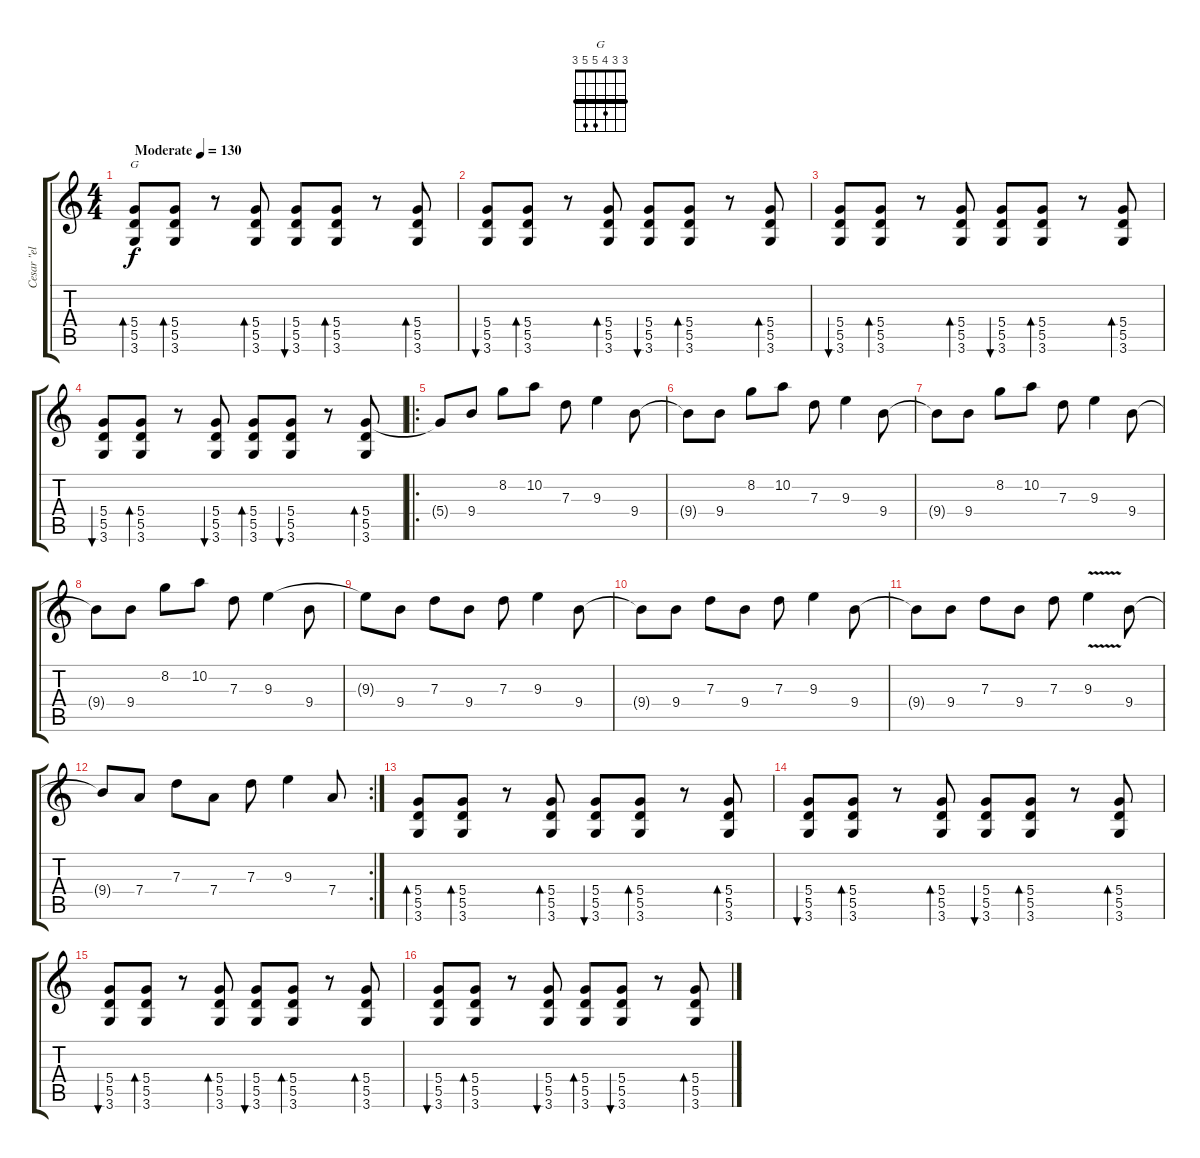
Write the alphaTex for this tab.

\track ("Cesar \"el vampiro\" Lopez" "Cesar \"el ") {instrument distortionguitar}
\staff {score tabs}
\tuning (E4 B3 G3 D3 A2 E2) {hide}
\chord ("G" 3 3 4 5 5 3) {barre 3}
\ts (4 4)
\tempo (130 "Moderate")
\clef g2
\ks c
(5.4 5.5 3.6).8{bd 60 ch "G" dy f instrument distortionguitar} (5.4 5.5 3.6).8{bd 60} r.8 (5.4 5.5 3.6).8{bd 60} (5.4 5.5 3.6).8{bu 60} (5.4 5.5 3.6).8{bd 60} r.8 (5.4 5.5 3.6).8{bd 60} |
(5.4 5.5 3.6).8{bu 60} (5.4 5.5 3.6).8{bd 60} r.8 (5.4 5.5 3.6).8{bd 60} (5.4 5.5 3.6).8{bu 60} (5.4 5.5 3.6).8{bd 60} r.8 (5.4 5.5 3.6).8{bd 60} |
(5.4 5.5 3.6).8{bu 60} (5.4 5.5 3.6).8{bd 60} r.8 (5.4 5.5 3.6).8{bd 60} (5.4 5.5 3.6).8{bu 60} (5.4 5.5 3.6).8{bd 60} r.8 (5.4 5.5 3.6).8{bd 60} |
(5.4 5.5 3.6).8{bu 60} (5.4 5.5 3.6).8{bd 60} r.8 (5.4 5.5 3.6).8{bu 60} (5.4 5.5 3.6).8{bd 60} (5.4 5.5 3.6).8{bu 60} r.8 (5.4 5.5 3.6).8{bd 60} |
\ro
5.4{t}.8 9.4.8 8.2.8 10.2.8 7.3.8 9.3.4 9.4.8 |
9.4{t}.8 9.4.8 8.2.8 10.2.8 7.3.8 9.3.4 9.4.8 |
9.4{t}.8 9.4.8 8.2.8 10.2.8 7.3.8 9.3.4 9.4.8 |
9.4{t}.8 9.4.8 8.2.8 10.2.8 7.3.8 9.3.4 9.4.8 |
9.3{t}.8 9.4.8 7.3.8 9.4.8 7.3.8 9.3.4 9.4.8 |
9.4{t}.8 9.4.8 7.3.8 9.4.8 7.3.8 9.3.4 9.4.8 |
9.4{t}.8 9.4.8 7.3.8 9.4.8 7.3.8 9.3{v}.4 9.4.8 |
\rc 2
9.4{t}.8 7.4.8 7.3.8 7.4.8 7.3.8 9.3.4 7.4.8 |
(5.4 5.5 3.6).8{bd 60} (5.4 5.5 3.6).8{bd 60} r.8 (5.4 5.5 3.6).8{bd 60} (5.4 5.5 3.6).8{bu 60} (5.4 5.5 3.6).8{bd 60} r.8 (5.4 5.5 3.6).8{bd 60} |
(5.4 5.5 3.6).8{bu 60} (5.4 5.5 3.6).8{bd 60} r.8 (5.4 5.5 3.6).8{bd 60} (5.4 5.5 3.6).8{bu 60} (5.4 5.5 3.6).8{bd 60} r.8 (5.4 5.5 3.6).8{bd 60} |
(5.4 5.5 3.6).8{bu 60} (5.4 5.5 3.6).8{bd 60} r.8 (5.4 5.5 3.6).8{bd 60} (5.4 5.5 3.6).8{bu 60} (5.4 5.5 3.6).8{bd 60} r.8 (5.4 5.5 3.6).8{bd 60} |
(5.4 5.5 3.6).8{bu 60} (5.4 5.5 3.6).8{bd 60} r.8 (5.4 5.5 3.6).8{bu 60} (5.4 5.5 3.6).8{bd 60} (5.4 5.5 3.6).8{bu 60} r.8 (5.4 5.5 3.6).8{bd 60}
